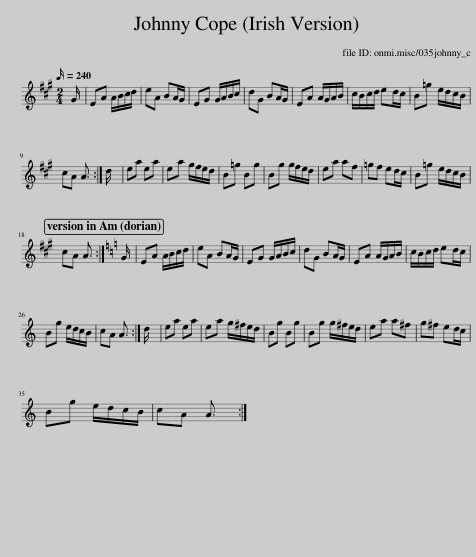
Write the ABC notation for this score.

X:1
L:1/8
Q:1/4=240
M:2/4
I:linebreak $
K:A
V:1 treble
V:1
 G/ | EA A/B/c/d/ | eA BA/G/ | EG G/A/B/c/ | dG BA/G/ | %5
 EA A/G/A/B/ | c/B/c/d/ ed/c/ | B=g e/d/c/B/ |$ cA A3/2 :| d/ | %10
 ea ea | ea g/f/e/d/ | B=g Bg | Bg g/f/e/d/ | ea af | %15
 =gf ed/c/ | B=g e/d/c/B/ |$ cA A3/2 :|[K:Amin] G/ | EA A/B/c/d/ | %20
 eA BA/G/ | EG G/A/B/c/ | dG BA/G/ | EA A/G/A/B/ | c/B/c/d/ ed/c/ |$ %25
 Bg e/d/c/B/ | cA A3/2 :| d/ | ea ea | ea g/^f/e/d/ | %30
 Bg Bg | Bg g/^f/e/d/ | ea a^f | g^f ed/c/ |$ Bg e/d/c/B/ | %35
 cA A3/2 :| %36
